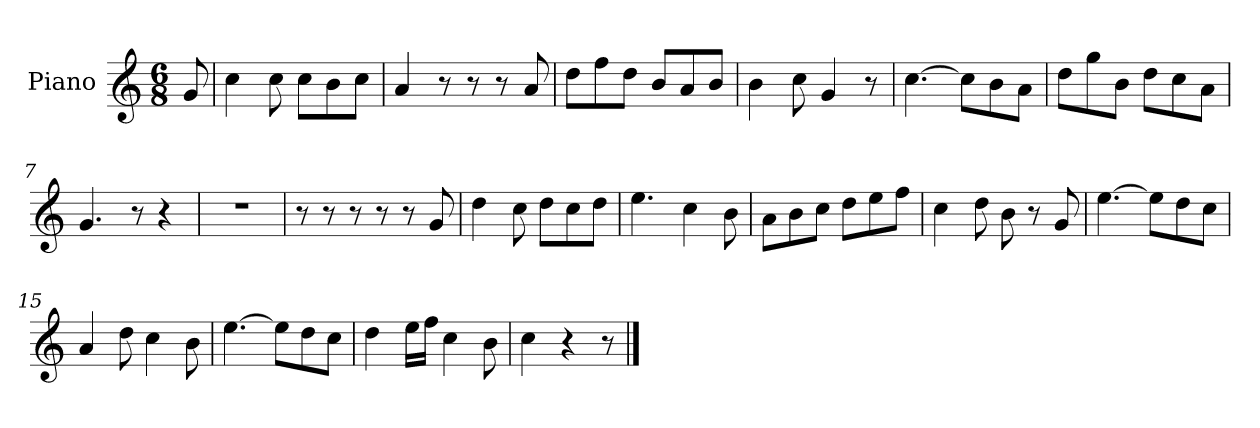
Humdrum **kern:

**kern
*part1
*staff1
*I"Piano
*I'Pno.
*clefG2
*k[]
*M6/8
=
8g/
=1
4cc\
8cc\
8cc\L
8b\
8cc\J
=2
4a/
8r
8r
8r
8a/
=3
8dd\L
8ff\
8dd\J
8b/L
8a/
8b/J
=4
4b\
8cc\
4g/
8r
=5
[4.cc\
8cc\L]
8b\
8a\J
=6
8dd\L
8gg\
8b\J
8dd\L
8cc\
8a\J
=7
4.g/
8r
4r
=8
2.r
=9
8r
8r
8r
8r
8r
8g/
=10
4dd\
8cc\
8dd\L
8cc\
8dd\J
=11
4.ee\
4cc\
8b\
=12
8a\L
8b\
8cc\J
8dd\L
8ee\
8ff\J
=13
4cc\
8dd\
8b\
8r
8g/
=14
[4.ee\
8ee\L]
8dd\
8cc\J
=15
4a/
8dd\
4cc\
8b\
=16
[4.ee\
8ee\L]
8dd\
8cc\J
=17
4dd\
16ee\LL
16ff\JJ
4cc\
8b\
=18
4cc\
4r
8r
==
*-
